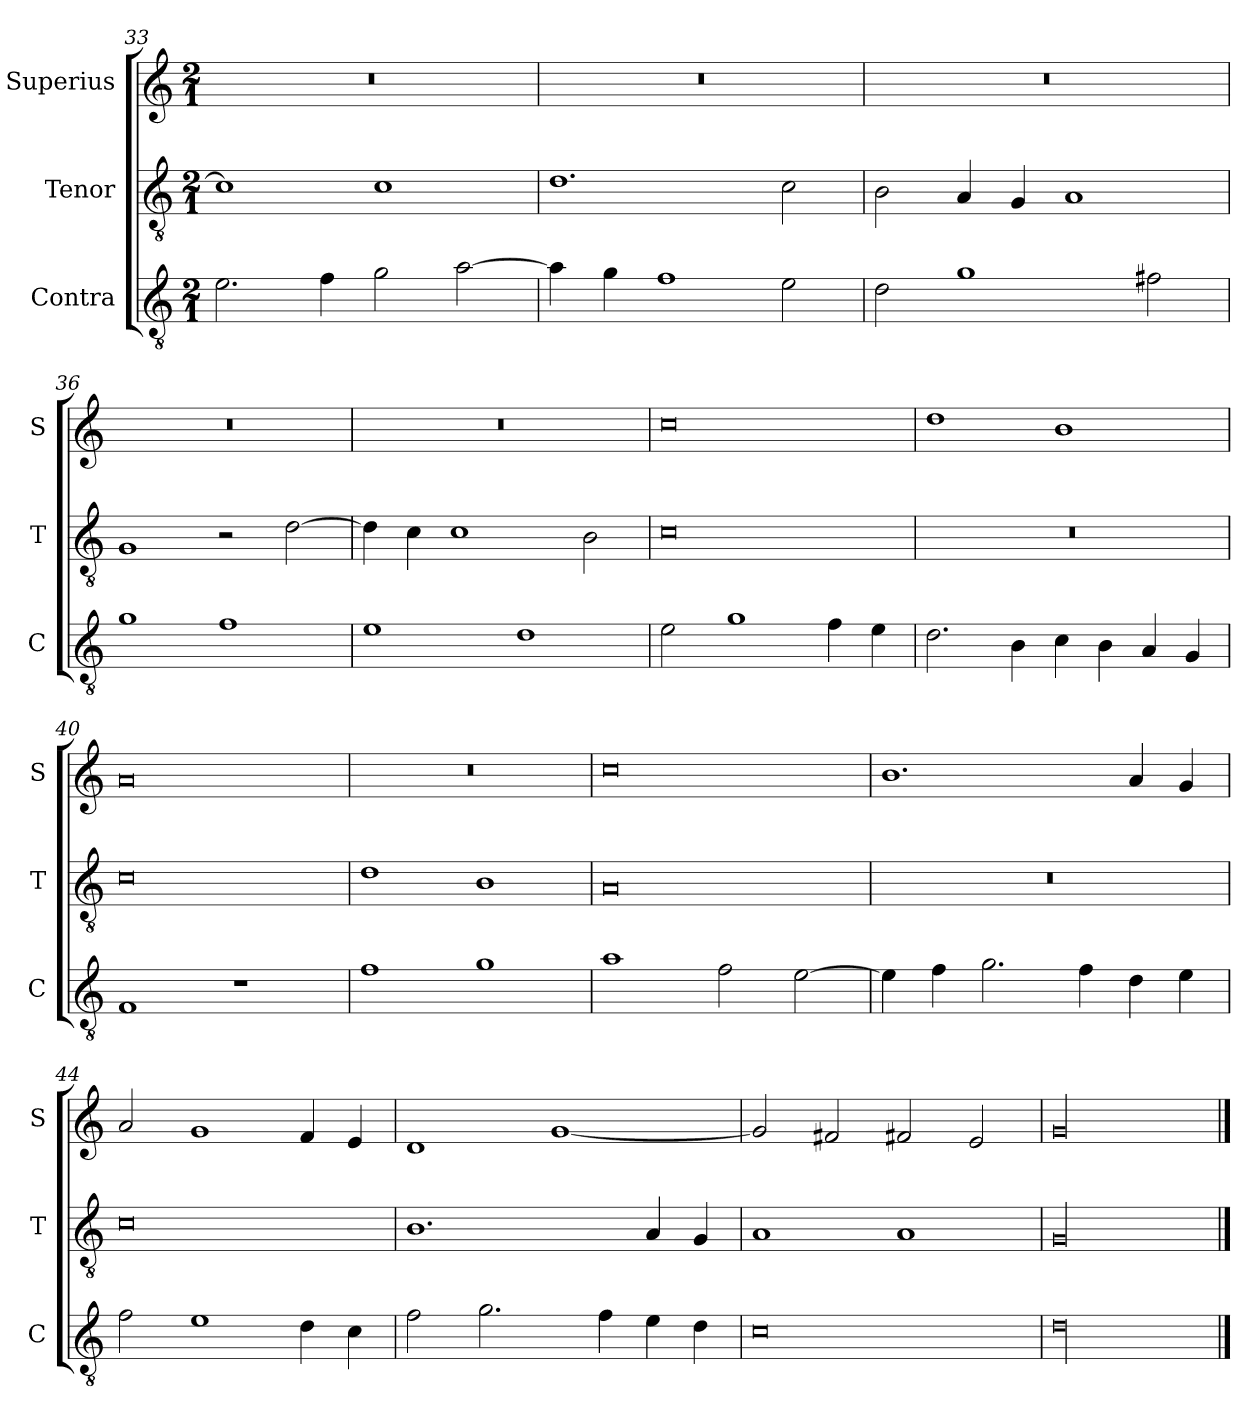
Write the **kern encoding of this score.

**kern	**kern	**kern
*part3	*part2	*part1
*staff3	*staff2	*staff1
*I"Contra	*I"Tenor	*I"Superius
*I'C	*I'T	*I'S
*clefGv2	*clefGv2	*clefG2
*k[]	*k[]	*k[]
*M2/1	*M2/1	*M2/1
=33	=33	=33
2.e\	1c]	0r
4f\	.	.
2g\	1c	.
[2a\	.	.
=34	=34	=34
4a\]	1.d	0r
4g\	.	.
1f	.	.
2e\	2c\	.
=35	=35	=35
2d\	2B\	0r
1g	4A/	.
.	4G/	.
.	1A	.
2f#X\	.	.
=36	=36	=36
1g	1G	0r
1f	2r	.
.	[2d\	.
=37	=37	=37
1e	4d\]	0r
.	4c\	.
.	1c	.
1d	.	.
.	2B\	.
=38	=38	=38
2e\	0c	0cc
1g	.	.
4f\	.	.
4e\	.	.
=39	=39	=39
2.d\	0r	1dd
4B\	.	.
4c\	.	1b
4B\	.	.
4A/	.	.
4G/	.	.
=40	=40	=40
1F	0c	0a
1r	.	.
=41	=41	=41
1f	1d	0r
1g	1B	.
=42	=42	=42
1a	0A	0cc
2f\	.	.
[2e\	.	.
=43	=43	=43
4e\]	0r	1.b
4f\	.	.
2.g\	.	.
4f\	.	.
4d\	.	4a/
4e\	.	4g/
=44	=44	=44
2f\	0c	2a/
1e	.	1g
4d\	.	4f/
4c\	.	4e/
=45	=45	=45
2f\	1.B	1d
2.g\	.	.
.	.	[1g
4f\	.	.
4e\	4A/	.
4d\	4G/	.
=46	=46	=46
0c	1A	2g/]
.	.	2f#X/
.	1A	2f#X/
.	.	2e/
=47	=47	=47
!LO:N:vis=00	!LO:N:vis=00	!LO:N:vis=00
0d	0G	0g
==	==	==
*-	*-	*-
